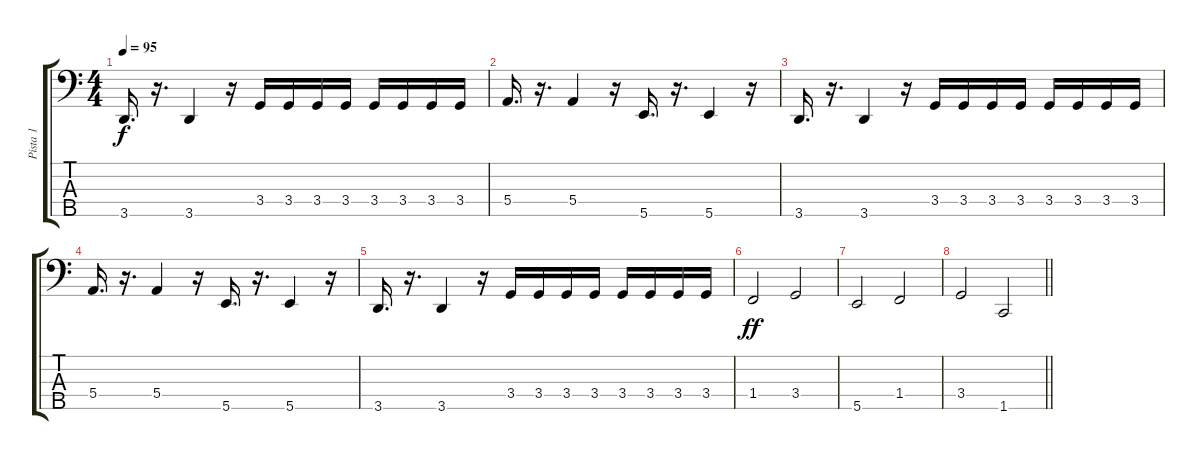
\track ("Pista 1" "Pista 1") {instrument electricbassfinger}
\staff {score tabs}
\tuning (G2 D2 A1 E1 B0) {hide}
\ts (4 4)
\tempo 95
\clef f4
\ks c
3.5.16{d dy f} r.16{d} 3.5.4 r.16 3.4.16 3.4.16 3.4.16 3.4.16 3.4.16 3.4.16 3.4.16 3.4.16 |
5.4.16{d} r.16{d} 5.4.4 r.16 5.5.16{d} r.16{d} 5.5.4 r.16 |
3.5.16{d} r.16{d} 3.5.4 r.16 3.4.16 3.4.16 3.4.16 3.4.16 3.4.16 3.4.16 3.4.16 3.4.16 |
5.4.16{d} r.16{d} 5.4.4 r.16 5.5.16{d} r.16{d} 5.5.4 r.16 |
3.5.16{d} r.16{d} 3.5.4 r.16 3.4.16 3.4.16 3.4.16 3.4.16 3.4.16 3.4.16 3.4.16 3.4.16 |
1.4.2{dy ff} 3.4.2 |
5.5.2 1.4.2 |
\barLineRight lightlight
3.4.2 1.5.2
